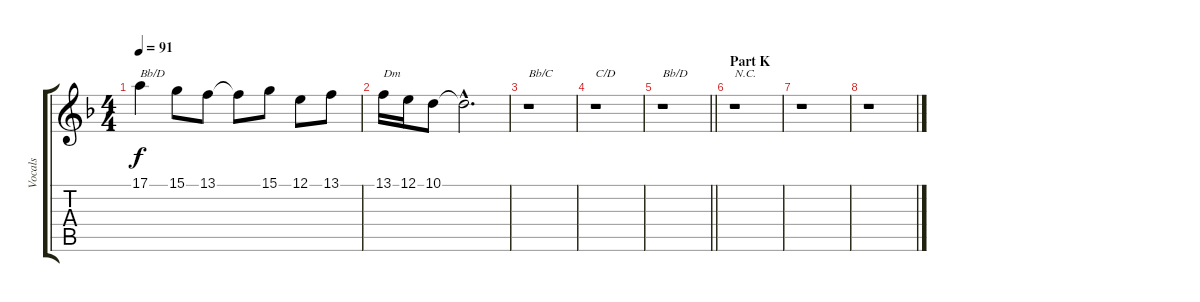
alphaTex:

\track ("Vocals" "Vocals") {instrument trumpet}
\staff {score tabs}
\tuning (E4 B3 G3 D3 A2 E2) {hide}
\ts (4 4)
\tempo 91
\clef g2
\ks f
17.1.4{txt "Bb/D" dy f} 15.1.8 13.1.8 13.1{t}.8 15.1.8 12.1.8 13.1.8 |
13.1.16{txt "Dm"} 12.1.16 10.1.8 10.1{hac t}.2{d} |
r.1{txt "Bb/C"} |
r.1{txt "C/D"} |
\barLineRight lightlight
r.1{txt "Bb/D"} |
\section ("" "Part K")
r.1{txt "N.C."} |
r.1 |
r.1
